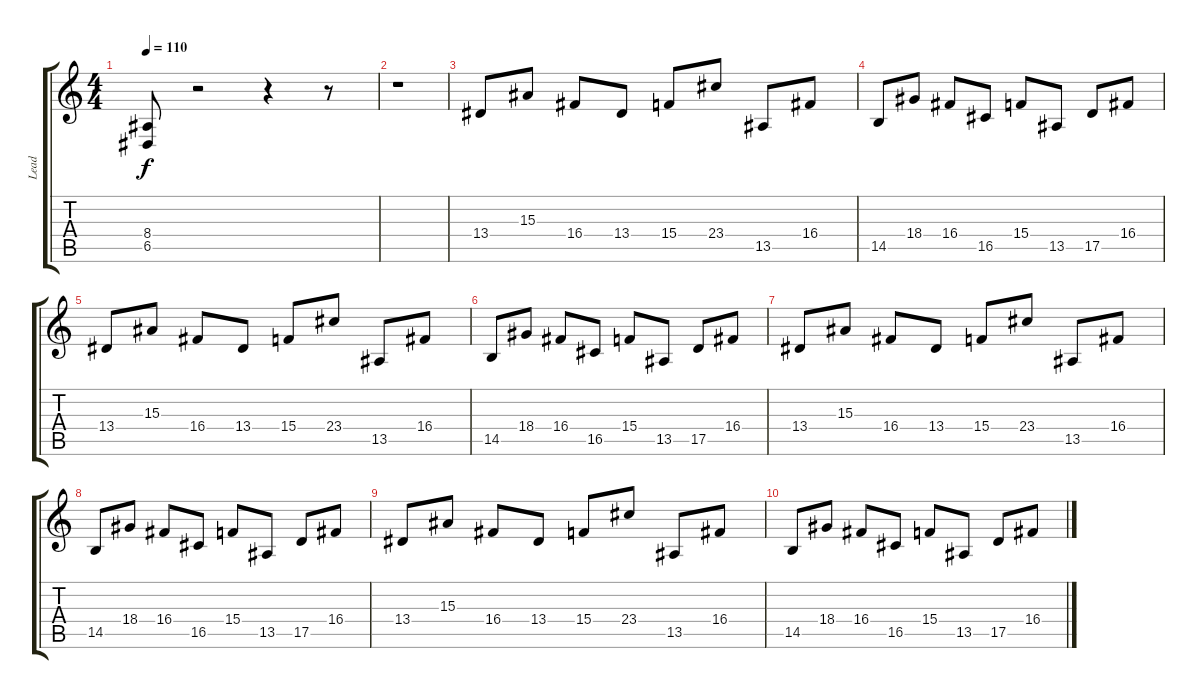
\track ("Lead" "Lead") {instrument synthstrings1}
\staff {score tabs}
\tuning (E4 B3 G3 D3 A2 E2) {hide}
\ts (4 4)
\tempo 110
\clef g2
\ks c
(8.4 6.5).8{dy f} r.2 r.4 r.8 |
r.1 |
13.4.8 15.3.8 16.4.8 13.4.8 15.4.8 23.4.8 13.5.8 16.4.8 |
14.5.8 18.4.8 16.4.8 16.5.8 15.4.8 13.5.8 17.5.8 16.4.8 |
13.4.8 15.3.8 16.4.8 13.4.8 15.4.8 23.4.8 13.5.8 16.4.8 |
14.5.8 18.4.8 16.4.8 16.5.8 15.4.8 13.5.8 17.5.8 16.4.8 |
13.4.8 15.3.8 16.4.8 13.4.8 15.4.8 23.4.8 13.5.8 16.4.8 |
14.5.8 18.4.8 16.4.8 16.5.8 15.4.8 13.5.8 17.5.8 16.4.8 |
13.4.8 15.3.8 16.4.8 13.4.8 15.4.8 23.4.8 13.5.8 16.4.8 |
14.5.8 18.4.8 16.4.8 16.5.8 15.4.8 13.5.8 17.5.8 16.4.8
